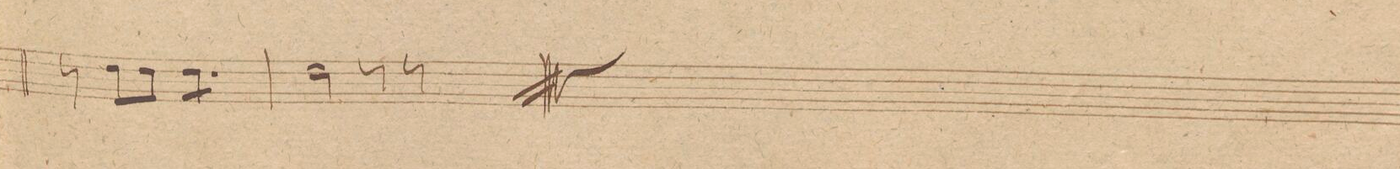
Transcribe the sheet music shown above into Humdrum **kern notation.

**kern
*I"Corno 1mo in F
*clefG2
*k[b-]
*M6/8
8r
8g\L
8g\J
*tremolo
8g\L
8g\
8g\J
*Xtremolo
=41
2g\
8r
8r
==
*-
